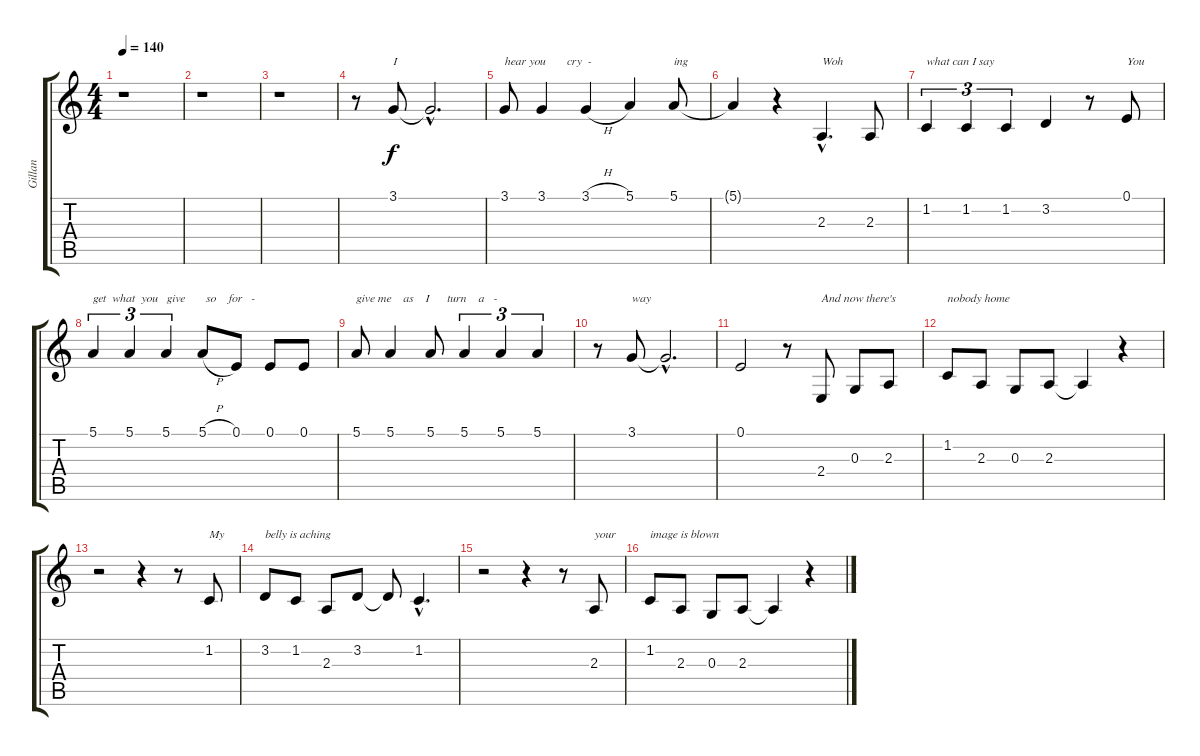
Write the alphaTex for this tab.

\track ("Gillan" "Gillan") {instrument violin}
\staff {score tabs}
\tuning (E4 B3 G3 D3 A2 E2) {hide}
\ts (4 4)
\tempo 140
\clef g2
\ks c
r.1{dy f} |
r.1 |
r.1 |
r.8 3.1.8{txt "I"} 3.1{hac t}.2{d} |
3.1.8{txt "hear you       cry  -"} 3.1.4 3.1{h}.4 5.1.4 5.1.8{txt "ing"} |
5.1{t}.4 r.4 2.3{hac}.4{d txt "Woh"} 2.3.8 |
1.2.4{tu (3 2) txt "what can I say"} 1.2.4{tu (3 2)} 1.2.4{tu (3 2)} 3.2.4 r.8 0.1.8{txt "You"} |
5.1.4{tu (3 2) txt "get  what  you   give       so    for   -"} 5.1.4{tu (3 2)} 5.1.4{tu (3 2)} 5.1{h}.8 0.1.8 0.1.8 0.1.8 |
5.1.8{txt "give me    as    I      turn    a   -"} 5.1.4 5.1.8 5.1.4{tu (3 2)} 5.1.4{tu (3 2)} 5.1.4{tu (3 2)} |
r.8 3.1.8{txt "way"} 3.1{hac t}.2{d} |
0.1.2 r.8 2.4.8{txt "And now there's"} 0.3.8 2.3.8 |
1.2.8{txt "nobody home"} 2.3.8 0.3.8 2.3.8 2.3{t}.4 r.4 |
r.2 r.4 r.8 1.2.8{txt "My"} |
3.2.8{txt "belly is aching"} 1.2.8 2.3.8 3.2.8 3.2{t}.8 1.2{hac}.4{d} |
r.2 r.4 r.8 2.3.8{txt "your"} |
1.2.8{txt "image is blown"} 2.3.8 0.3.8 2.3.8 2.3{t}.4 r.4
